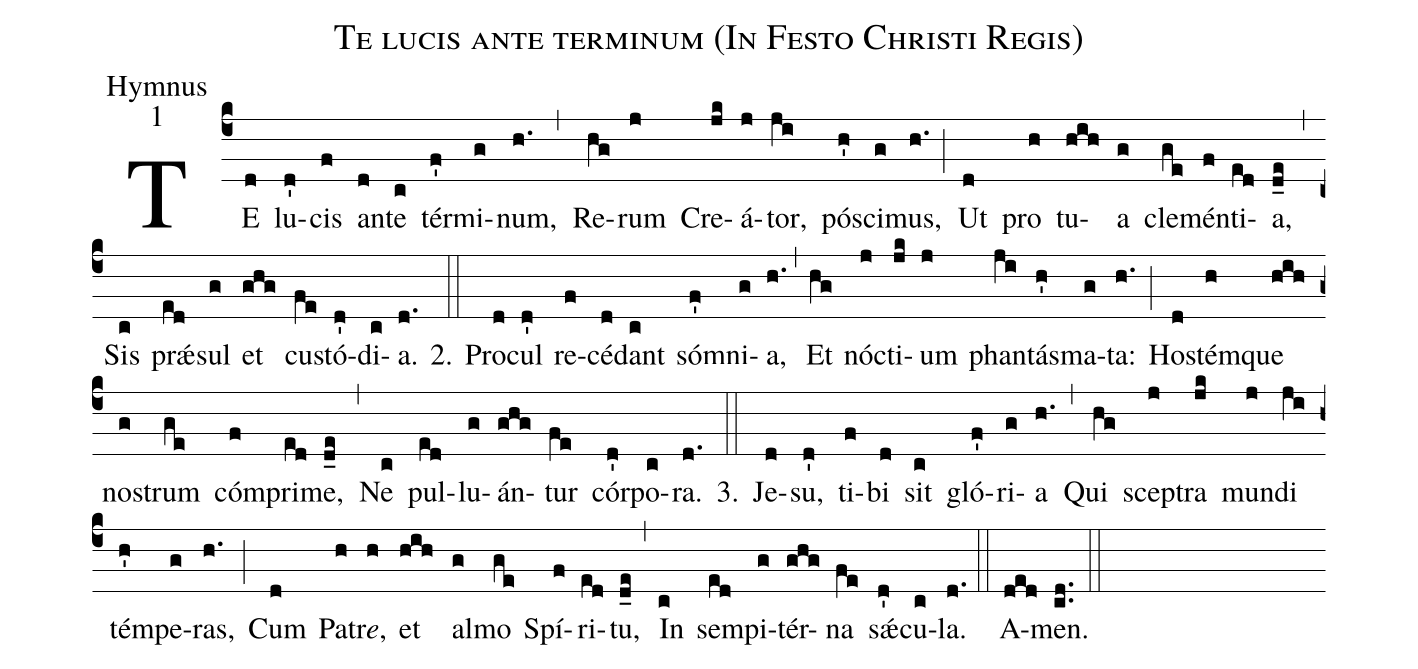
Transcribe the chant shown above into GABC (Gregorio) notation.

name:Te lucis ante terminum (In Festo Christi Regis);
office-part:Hymnus;
mode:1;
%%
(c4) TE(d) lu(d')cis(f) an(d)te(c) tér(f')mi(g)num,(h.) (,) Re(hg)rum(j) Cre(jk)á(j)tor,(ji) pó(h')sci(g)mus,(h.) (;) Ut(d) pro(h) tu(hih)a(g) cle(ge)mén(f)ti(ed)a,(d_e) (,) Sis(c) pr<sp>'æ</sp>(ed)sul(g) et(ghg) cu(fe)stó(d')di(c)a.(d.) 2.(::) Pro(d)cul(d') re(f)cé(d)dant(c) só(f')mni(g)a,(h.) (,) Et(hg) nó(j)cti(jk)um(j) phan(ji)tá(h')sma(g)ta:(h.) (;) Ho(d)stém(h)que(hih) no(g)strum(ge) cóm(f)pri(ed)me,(d_e) (,) Ne(c) pul(ed)lu(g)án(ghg)tur(fe) cór(d')po(c)ra.(d.) 3.(::) Je(d)su,(d') ti(f)bi(d) sit(c) gló(f')ri(g)a(h.) (,) Qui(hg) sce(j)ptra(jk) mun(j)di(ji) tém(h')pe(g)ras,(h.) (;) Cum(d) Pa(h)tr<i>e</i>,(h) et(hih) al(g)mo(ge) Spí(f)ri(ed)tu,(d_e) (,) In(c) sem(ed)pi(g)tér(ghg)na(fe) s<sp>'ae</sp>(d')cu(c)la.(d.) (::) A(ded)men.(cd..) (::)
